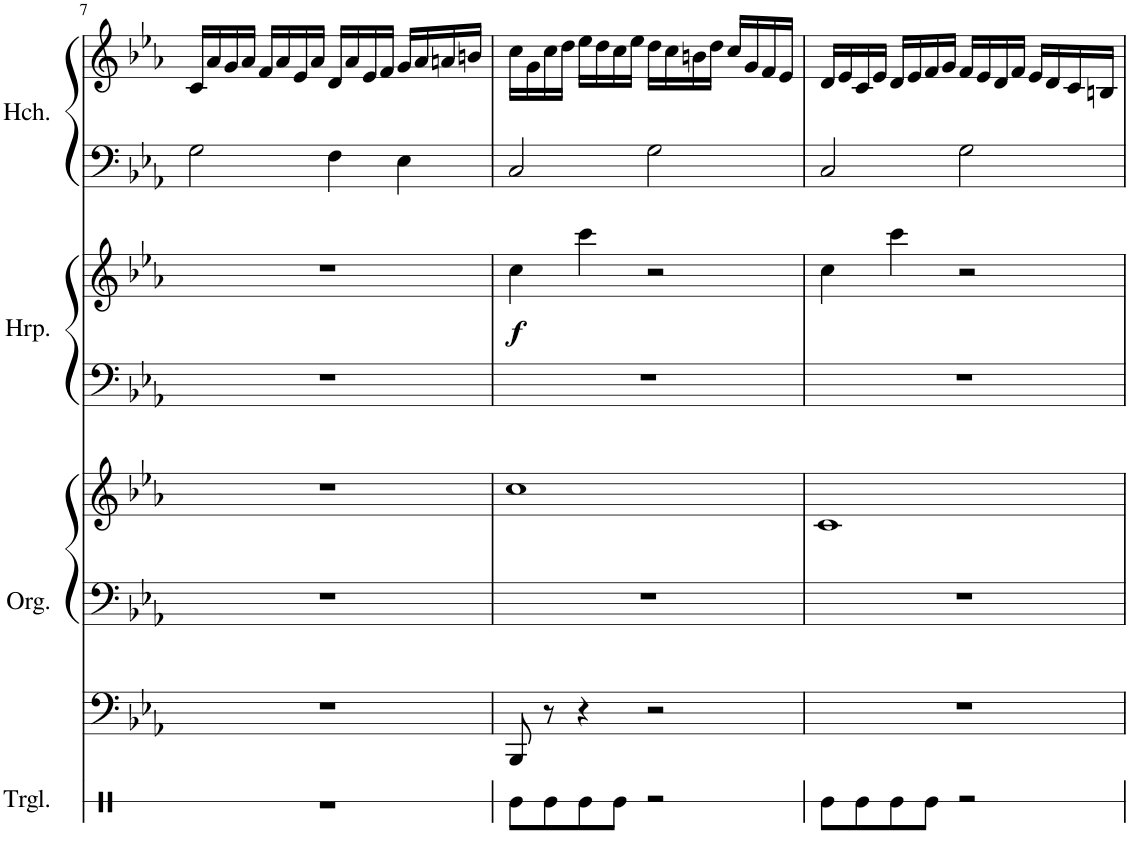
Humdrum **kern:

**kern	**kern	**kern	**kern	**kern	**kern	**dynam	**kern	**kern
*part4	*part3	*part3	*part3	*part2	*part2	*part2	*part1	*part1
*staff8	*staff7	*staff6	*staff5	*staff4	*staff3	*staff3/4	*staff2	*staff1
*I"Triangle	*I"Organ	*	*	*I"Harp	*	*	*I"Harpsichord	*
*I'Trgl.	*I'Org.	*	*	*I'Hrp.	*	*	*I'Hch.	*
!!LO:PB:g=z
*clefX	*clefF4	*clefF4	*clefG2	*clefF4	*clefG2	*	*clefF4	*clefG2
*k[]	*k[b-e-a-]	*k[b-e-a-]	*k[b-e-a-]	*k[b-e-a-]	*k[b-e-a-]	*	*k[b-e-a-]	*k[b-e-a-]
*M4/4	*M4/4	*M4/4	*M4/4	*M4/4	*M4/4	*	*M4/4	*M4/4
=7	=7	=7	=7	=7	=7	=7	=7	=7
1r	1r	1r	1r	1r	1r	.	2G\	16c/LL
.	.	.	.	.	.	.	.	16a-/
.	.	.	.	.	.	.	.	16g/
.	.	.	.	.	.	.	.	16a-/JJ
.	.	.	.	.	.	.	.	16f/LL
.	.	.	.	.	.	.	.	16a-/
.	.	.	.	.	.	.	.	16e-/
.	.	.	.	.	.	.	.	16a-/JJ
.	.	.	.	.	.	.	4F\	16d/LL
.	.	.	.	.	.	.	.	16a-/
.	.	.	.	.	.	.	.	16e-/
.	.	.	.	.	.	.	.	16f/JJ
.	.	.	.	.	.	.	4E-\	16g/LL
.	.	.	.	.	.	.	.	16a-/
.	.	.	.	.	.	.	.	16an/
.	.	.	.	.	.	.	.	16bn/JJ
=8	=8	=8	=8	=8	=8	=8	=8	=8
!	!	!	!	!	!	!LO:DY:b	!	!
8Re\L	8BBB-/	1r	1cc	1r	4cc\	f	2C/	16cc\LL
.	.	.	.	.	.	.	.	16g\
8Re\	8r	.	.	.	.	.	.	16cc\
.	.	.	.	.	.	.	.	16dd\JJ
8Re\	4r	.	.	.	4ccc\	.	.	16ee-\LL
.	.	.	.	.	.	.	.	16dd\
8Re\J	.	.	.	.	.	.	.	16cc\
.	.	.	.	.	.	.	.	16ee-\JJ
2r	2r	.	.	.	2r	.	2G\	16dd\LL
.	.	.	.	.	.	.	.	16cc\
.	.	.	.	.	.	.	.	16bn\
.	.	.	.	.	.	.	.	16dd\JJ
.	.	.	.	.	.	.	.	16cc/LL
.	.	.	.	.	.	.	.	16g/
.	.	.	.	.	.	.	.	16f/
.	.	.	.	.	.	.	.	16e-/JJ
=9	=9	=9	=9	=9	=9	=9	=9	=9
8Re\L	1r	1r	1c	1r	4cc\	.	2C/	16d/LL
.	.	.	.	.	.	.	.	16e-/
8Re\	.	.	.	.	.	.	.	16c/
.	.	.	.	.	.	.	.	16e-/JJ
8Re\	.	.	.	.	4ccc\	.	.	16d/LL
.	.	.	.	.	.	.	.	16e-/
8Re\J	.	.	.	.	.	.	.	16f/
.	.	.	.	.	.	.	.	16g/JJ
2r	.	.	.	.	2r	.	2G\	16f/LL
.	.	.	.	.	.	.	.	16e-/
.	.	.	.	.	.	.	.	16d/
.	.	.	.	.	.	.	.	16f/JJ
.	.	.	.	.	.	.	.	16e-/LL
.	.	.	.	.	.	.	.	16d/
.	.	.	.	.	.	.	.	16c/
.	.	.	.	.	.	.	.	16Bn/JJ
=	=	=	=	=	=	=	=	=
*-	*-	*-	*-	*-	*-	*-	*-	*-
